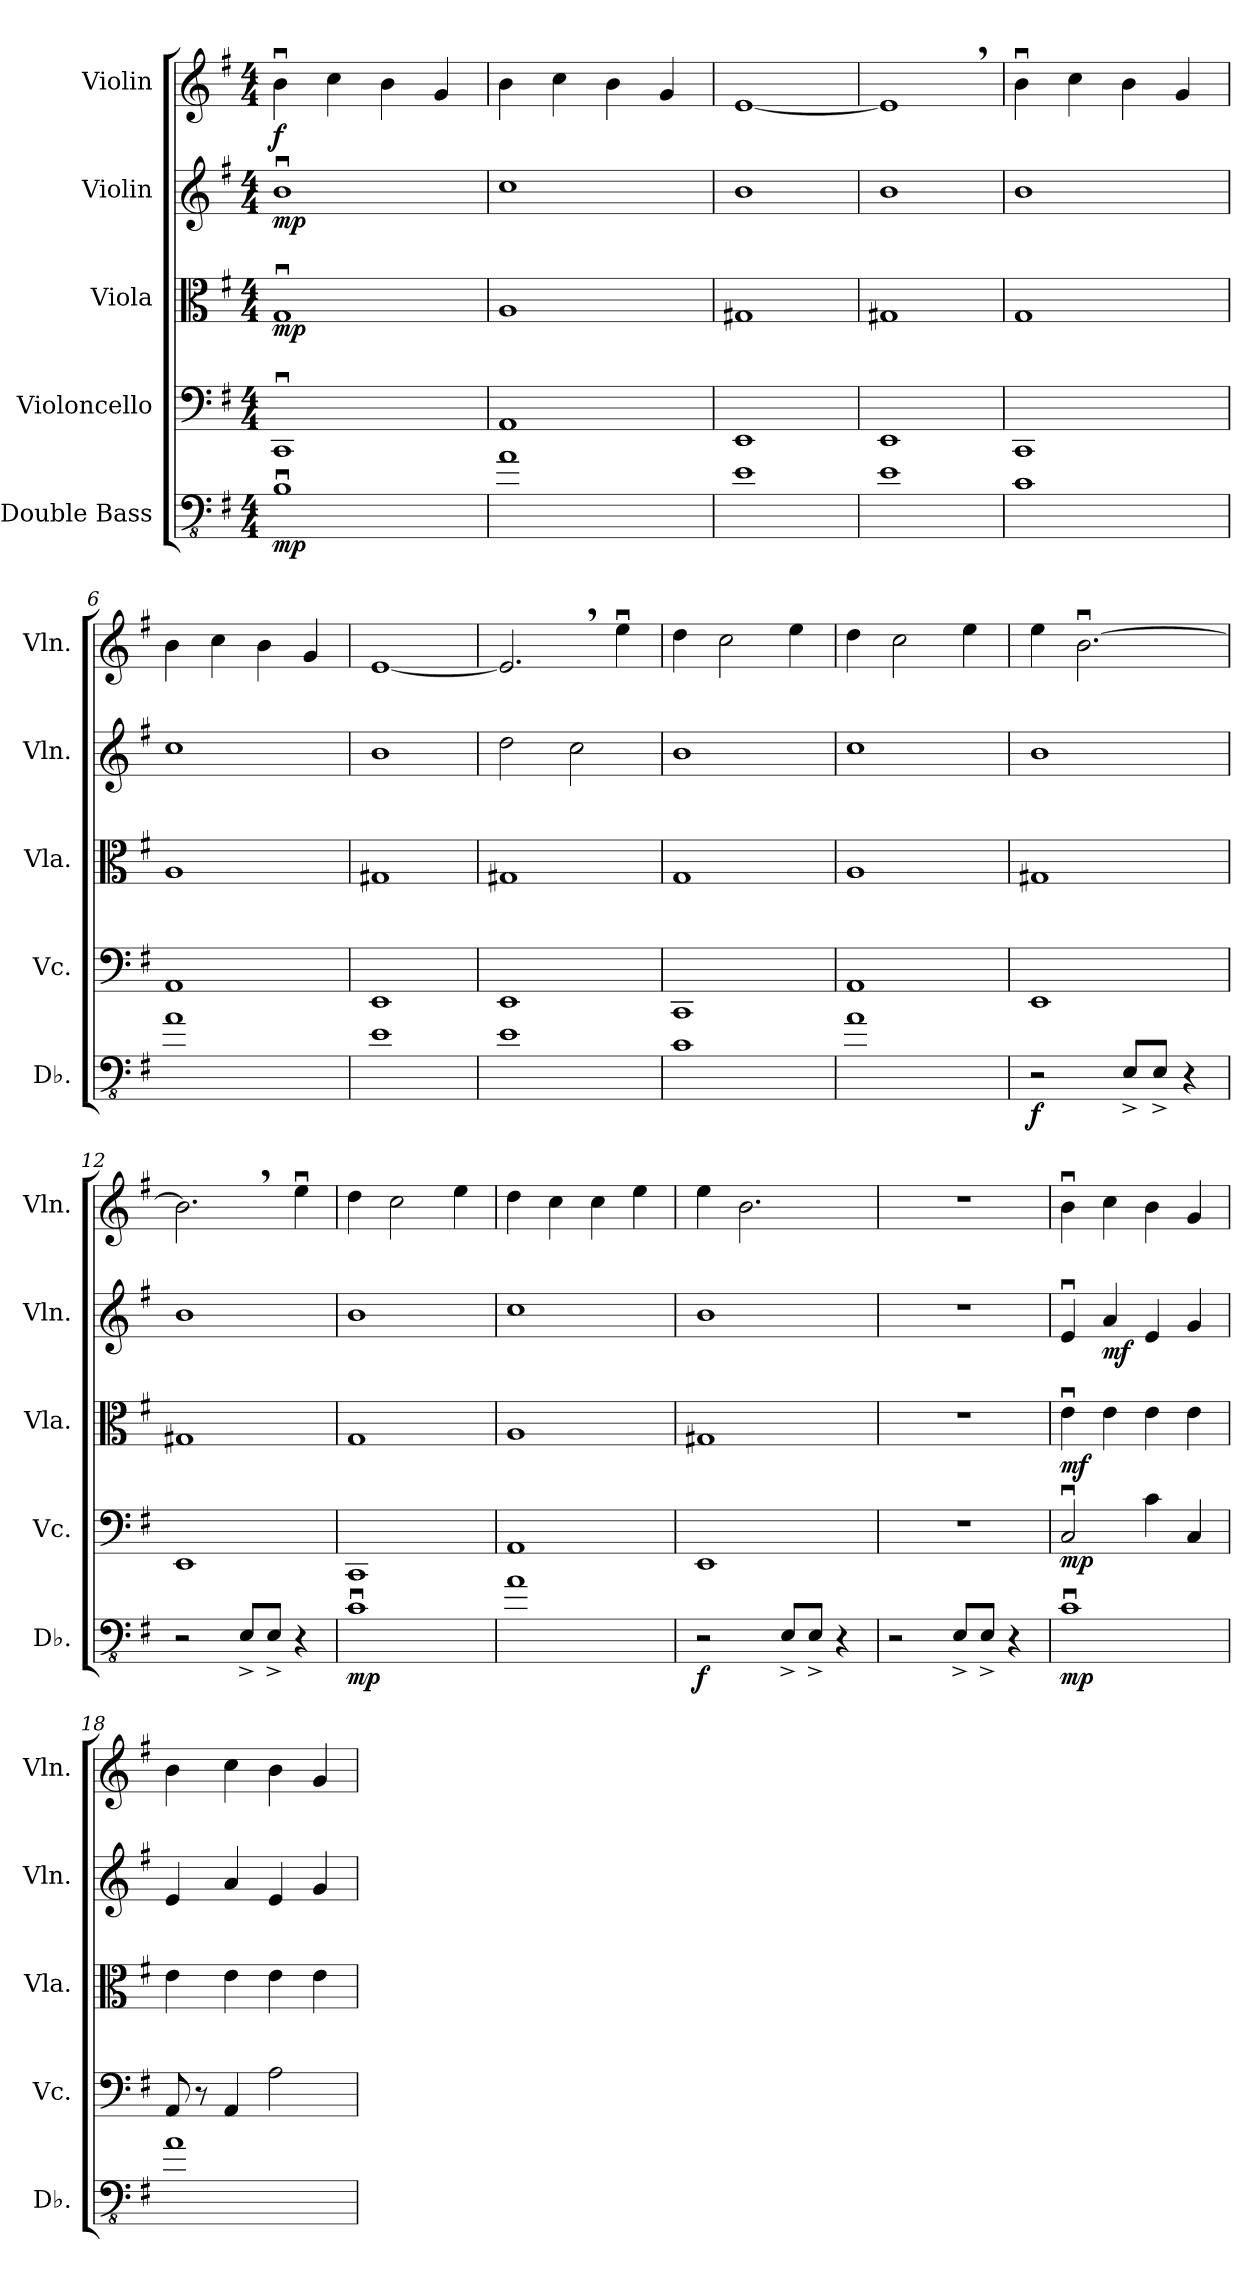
**kern	**dynam	**kern	**dynam	**kern	**dynam	**kern	**dynam	**kern	**dynam
*part5	*part5	*part4	*part4	*part3	*part3	*part2	*part2	*part1	*part1
*staff5	*staff5	*staff4	*staff4	*staff3	*staff3	*staff2	*staff2	*staff1	*staff1
*I"Double Bass	*	*I"Violoncello	*	*I"Viola	*	*I"Violin	*	*I"Violin	*
*I'Db.	*	*I'Vc.	*	*I'Vla.	*	*I'Vln.	*	*I'Vln.	*
*clefFv4	*	*clefF4	*	*clefC3	*	*clefG2	*	*clefG2	*
*ITrd7c12	*	*	*	*	*	*	*	*	*
*k[f#]	*	*k[f#]	*	*k[f#]	*	*k[f#]	*	*k[f#]	*
*M4/4	*	*M4/4	*	*M4/4	*	*M4/4	*	*M4/4	*
*MM180	*	*MM180	*	*MM180	*	*MM180	*	*MM180	*
=1	=1	=1	=1	=1	=1	=1	=1	=1	=1
!	!LO:DY:b	!	!LO:DY:b	!	!	!	!	!	!
!	!	!	!LO:DY:n=1:b	!	!LO:DY:b	!	!LO:DY:b	!	!LO:DY:b
1BBBu	mp	1CCu	mp mp	1Gu	mp	1bu	mp	4bu\	f
.	.	.	.	.	.	.	.	4cc\	.
.	.	.	.	.	.	.	.	4b\	.
.	.	.	.	.	.	.	.	4g/	.
=2	=2	=2	=2	=2	=2	=2	=2	=2	=2
1AA	.	1AA	.	1A	.	1cc	.	4b\	.
.	.	.	.	.	.	.	.	4cc\	.
.	.	.	.	.	.	.	.	4b\	.
.	.	.	.	.	.	.	.	4g/	.
=3	=3	=3	=3	=3	=3	=3	=3	=3	=3
1EE	.	1EE	.	1G#X	.	1b	.	[1e	.
=4	=4	=4	=4	=4	=4	=4	=4	=4	=4
1EE	.	1EE	.	1G#X	.	1b	.	1e,]	.
=5	=5	=5	=5	=5	=5	=5	=5	=5	=5
1CC	.	1CC	.	1G	.	1b	.	4bu\	.
.	.	.	.	.	.	.	.	4cc\	.
.	.	.	.	.	.	.	.	4b\	.
.	.	.	.	.	.	.	.	4g/	.
=6	=6	=6	=6	=6	=6	=6	=6	=6	=6
1AA	.	1AA	.	1A	.	1cc	.	4b\	.
.	.	.	.	.	.	.	.	4cc\	.
.	.	.	.	.	.	.	.	4b\	.
.	.	.	.	.	.	.	.	4g/	.
=7	=7	=7	=7	=7	=7	=7	=7	=7	=7
1EE	.	1EE	.	1G#X	.	1b	.	[1e	.
=8	=8	=8	=8	=8	=8	=8	=8	=8	=8
1EE	.	1EE	.	1G#X	.	2dd\	.	2.e,/]	.
.	.	.	.	.	.	2cc\	.	.	.
.	.	.	.	.	.	.	.	4eeu\	.
=9	=9	=9	=9	=9	=9	=9	=9	=9	=9
1CC	.	1CC	.	1G	.	1b	.	4dd\	.
.	.	.	.	.	.	.	.	2cc\	.
.	.	.	.	.	.	.	.	4ee\	.
!!LO:LB:g=z
=10	=10	=10	=10	=10	=10	=10	=10	=10	=10
1AA	.	1AA	.	1A	.	1cc	.	4dd\	.
.	.	.	.	.	.	.	.	2cc\	.
.	.	.	.	.	.	.	.	4ee\	.
=11	=11	=11	=11	=11	=11	=11	=11	=11	=11
!	!LO:DY:b	!	!	!	!	!	!	!	!
2r	f	1EE	.	1G#X	.	1b	.	4ee\	.
.	.	.	.	.	.	.	.	[2.bu\	.
8EEE^/L	.	.	.	.	.	.	.	.	.
8EEE^/J	.	.	.	.	.	.	.	.	.
4r	.	.	.	.	.	.	.	.	.
=12	=12	=12	=12	=12	=12	=12	=12	=12	=12
2r	.	1EE	.	1G#X	.	1b	.	2.b,\]	.
8EEE^/L	.	.	.	.	.	.	.	.	.
8EEE^/J	.	.	.	.	.	.	.	.	.
4r	.	.	.	.	.	.	.	4eeu\	.
=13	=13	=13	=13	=13	=13	=13	=13	=13	=13
!	!LO:DY:b	!	!	!	!	!	!	!	!
1CCu	mp	1CC	.	1G	.	1b	.	4dd\	.
.	.	.	.	.	.	.	.	2cc\	.
.	.	.	.	.	.	.	.	4ee\	.
=14	=14	=14	=14	=14	=14	=14	=14	=14	=14
1AA	.	1AA	.	1A	.	1cc	.	4dd\	.
.	.	.	.	.	.	.	.	4cc\	.
.	.	.	.	.	.	.	.	4cc\	.
.	.	.	.	.	.	.	.	4ee\	.
=15	=15	=15	=15	=15	=15	=15	=15	=15	=15
!	!LO:DY:b	!	!	!	!	!	!	!	!
2r	f	1EE	.	1G#X	.	1b	.	4ee\	.
.	.	.	.	.	.	.	.	2.b\	.
8EEE^/L	.	.	.	.	.	.	.	.	.
8EEE^/J	.	.	.	.	.	.	.	.	.
4r	.	.	.	.	.	.	.	.	.
=16	=16	=16	=16	=16	=16	=16	=16	=16	=16
2r	.	1r	.	1r	.	1r	.	1r	.
8EEE^/L	.	.	.	.	.	.	.	.	.
8EEE^/J	.	.	.	.	.	.	.	.	.
4r	.	.	.	.	.	.	.	.	.
=17	=17	=17	=17	=17	=17	=17	=17	=17	=17
!	!LO:DY:b	!	!LO:DY:b	!	!LO:DY:b	!	!	!	!
1CCu	mp	2Cu/	mp	4eu\	mf	4eu/	.	4bu\	.
!	!	!	!	!	!	!	!LO:DY:b	!	!
.	.	.	.	4e\	.	4a/	mf	4cc\	.
.	.	4c\	.	4e\	.	4e/	.	4b\	.
.	.	4C/	.	4e\	.	4g/	.	4g/	.
!!LO:PB:g=z
=18	=18	=18	=18	=18	=18	=18	=18	=18	=18
1AA	.	8AA/	.	4e\	.	4e/	.	4b\	.
.	.	8r	.	.	.	.	.	.	.
.	.	4AA/	.	4e\	.	4a/	.	4cc\	.
.	.	2A\	.	4e\	.	4e/	.	4b\	.
.	.	.	.	4e\	.	4g/	.	4g/	.
=	=	=	=	=	=	=	=	=	=
*-	*-	*-	*-	*-	*-	*-	*-	*-	*-
